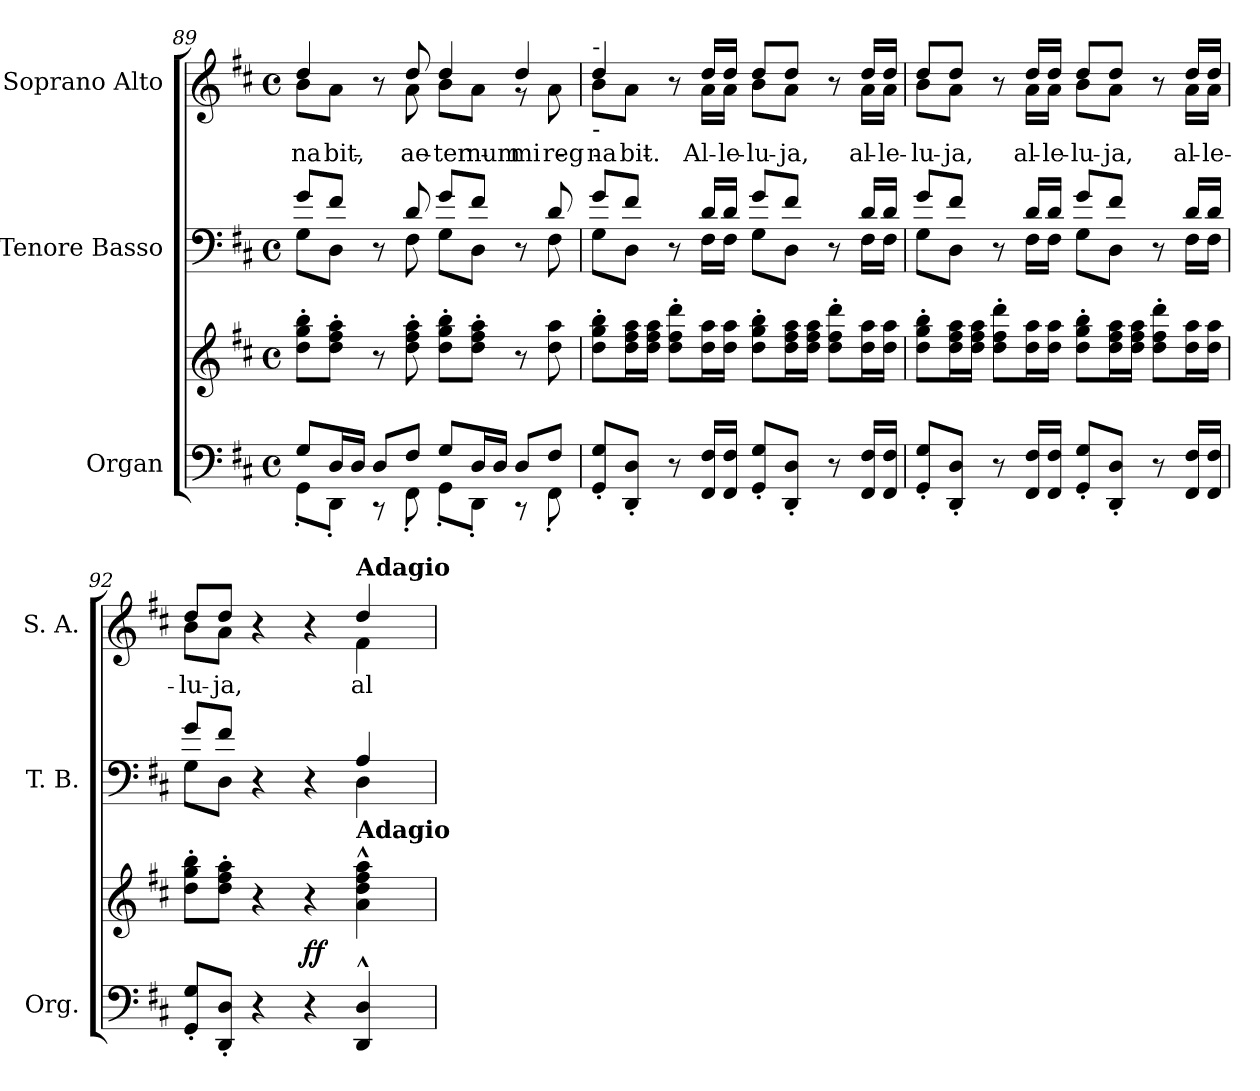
**kern	**kern	**dynam	**kern	**kern	**text
*part3	*part3	*part3	*part2	*part1	*part1
*staff4	*staff3	*staff3/4	*staff2	*staff1	*staff1
*I"Organ	*	*	*I"Tenore Basso	*I"Soprano Alto	*
*I'Org.	*	*	*I'T. B.	*I'S. A.	*
*clefF4	*clefG2	*	*clefF4	*clefG2	*
*k[f#c#]	*k[f#c#]	*	*k[f#c#]	*k[f#c#]	*
*D:	*D:	*	*D:	*D:	*
*M4/4	*M4/4	*	*M4/4	*M4/4	*
*met(c)	*met(c)	*	*met(c)	*met(c)	*
=89	=89	=89	=89	=89	=89
*^	*	*	*^	*	*
!	!	!	!	!	!	!	!LO:LY:a:color=#000000
*	*	*	*	*	*	*^	*
!	!	!	!	!	!	!	!	!LO:LY:b:color=#000000
8Gi/L	8GG'i\L	8ddi'\ 8ggi'\ 8bbi'\L	.	8gi/L	8Gi\L	4ddi/	8bi\L	-na-
!	!	!	!	!	!	!	!	!LO:LY:b:color=#000000
16Di/L	8DD'i\J	8ddi'\ 8ff#i'\ 8aai'\J	.	8f#i/J	8Di\J	.	8ai\J	-bit,
16Di/JJ	.	.	.	.	.	.	.	.
8Di/L	8r	8r	.	8r	8ryy	8r	8ryy	.
!	!	!	!	!	!	!	!	!LO:LY:a:color=#000000
!	!	!	!	!	!	!	!	!LO:LY:b:color=#000000
8F#i/J	8FF#'i\	8ddi\' 8ff#i' 8aai'	.	8di/	8F#i\	8ddi/	8ai\	ae-
!	!	!	!	!	!	!	!	!LO:LY:a:color=#000000
!	!	!	!	!	!	!	!	!LO:LY:b:color=#000000
8Gi/L	8GG'i\L	8ddi'\ 8ggi'\ 8bbi'\L	.	8gi/L	8Gi\L	4ddi/	8bi\L	-ter-
!	!	!	!	!	!	!	!	!LO:LY:b:color=#000000
16Di/L	8DD'i\J	8ddi'\ 8ff#i'\ 8aai'\J	.	8f#i/J	8Di\J	.	8ai\J	-num
16Di/JJ	.	.	.	.	.	.	.	.
!	!	!	!	!	!	!	!	!LO:LY:a:color=#000000
8Di/L	8r	8r	.	8r	8ryy	4ddi/	8r	-mi-
!	!	!	!	!	!	!	!	!LO:LY:b:color=#000000
8F#i/J	8FF#'i\	8ddi\ 8aai	.	8di/	8F#i\	.	8ai\	reg-
*v	*v	*	*	*	*	*	*	*
!!LO:LB:g=z	!!
=90	=90	=90	=90	=90	=90	=90	=90
*^	*	*	*	*	*	*	*
!	!	!	!	!	!	!	!	!LO:LY:a:color=#000000
*v	*v	*	*	*	*	*	*	*
*^	*	*	*	*	*	*	*
!	!	!	!	!	!	!LO:TX:b:t=-	!	!
!	!	!	!	!	!	!LO:TX:a:t=-	!	!
!	!	!	!	!	!	!	!	!LO:LY:b:color=#000000
*v	*v	*	*	*	*	*	*	*
8GGi'/ 8Gi'/L	8ddi'\ 8ggi'\ 8bbi'\L	.	8gi/L	8Gi\L	4ddi/	8bi\L	-na-
!	!	!	!	!	!	!	!LO:LY:b:color=#000000
8DDi'/ 8Di'/J	16ddi\ 16ff#i\ 16aai\L	.	8f#i/J	8Di\J	.	8ai\J	-bit.
.	16ddi\ 16ff#i\ 16aai\JJ	.	.	.	.	.	.
8r	8ddi'\ 8ff#i'\ 8dddi'\L	.	8r	8ryy	8r	8ryy	.
!	!	!	!	!	!	!	!LO:LY:b:color=#000000
16FF#i/ 16F#i/LL	16ddi\ 16aai\L	.	16di/LL	16F#i\LL	16ddi/LL	16ai\LL	Al-
!	!	!	!	!	!	!	!LO:LY:b:color=#000000
16FF#i/ 16F#i/JJ	16ddi\ 16aai\JJ	.	16di/JJ	16F#i\JJ	16ddi/JJ	16ai\JJ	-le-
!	!	!	!	!	!	!	!LO:LY:b:color=#000000
8GGi'/ 8Gi'/L	8ddi'\ 8ggi'\ 8bbi'\L	.	8gi/L	8Gi\L	8ddi/L	8bi\L	-lu-
!	!	!	!	!	!	!	!LO:LY:b:color=#000000
8DDi'/ 8Di'/J	16ddi\ 16ff#i\ 16aai\L	.	8f#i/J	8Di\J	8ddi/J	8ai\J	-ja,
.	16ddi\ 16ff#i\ 16aai\JJ	.	.	.	.	.	.
8r	8ddi'\ 8ff#i'\ 8dddi'\L	.	8r	8ryy	8r	8ryy	.
!	!	!	!	!	!	!	!LO:LY:b:color=#000000
16FF#i/ 16F#i/LL	16ddi\ 16aai\L	.	16di/LL	16F#i\LL	16ddi/LL	16ai\LL	al-
!	!	!	!	!	!	!	!LO:LY:b:color=#000000
16FF#i/ 16F#i/JJ	16ddi\ 16aai\JJ	.	16di/JJ	16F#i\JJ	16ddi/JJ	16ai\JJ	-le-
=91	=91	=91	=91	=91	=91	=91	=91
!	!	!	!	!	!	!	!LO:LY:b:color=#000000
8GGi'/ 8Gi'/L	8ddi'\ 8ggi'\ 8bbi'\L	.	8gi/L	8Gi\L	8ddi/L	8bi\L	-lu-
!	!	!	!	!	!	!	!LO:LY:b:color=#000000
8DDi'/ 8Di'/J	16ddi\ 16ff#i\ 16aai\L	.	8f#i/J	8Di\J	8ddi/J	8ai\J	-ja,
.	16ddi\ 16ff#i\ 16aai\JJ	.	.	.	.	.	.
8r	8ddi'\ 8ff#i'\ 8dddi'\L	.	8r	8ryy	8r	8ryy	.
!	!	!	!	!	!	!	!LO:LY:b:color=#000000
16FF#i/ 16F#i/LL	16ddi\ 16aai\L	.	16di/LL	16F#i\LL	16ddi/LL	16ai\LL	al-
!	!	!	!	!	!	!	!LO:LY:b:color=#000000
16FF#i/ 16F#i/JJ	16ddi\ 16aai\JJ	.	16di/JJ	16F#i\JJ	16ddi/JJ	16ai\JJ	-le-
!	!	!	!	!	!	!	!LO:LY:b:color=#000000
8GGi'/ 8Gi'/L	8ddi'\ 8ggi'\ 8bbi'\L	.	8gi/L	8Gi\L	8ddi/L	8bi\L	-lu-
!	!	!	!	!	!	!	!LO:LY:b:color=#000000
8DDi'/ 8Di'/J	16ddi\ 16ff#i\ 16aai\L	.	8f#i/J	8Di\J	8ddi/J	8ai\J	-ja,
.	16ddi\ 16ff#i\ 16aai\JJ	.	.	.	.	.	.
8r	8ddi'\ 8ff#i'\ 8dddi'\L	.	8r	8ryy	8r	8ryy	.
!	!	!	!	!	!	!	!LO:LY:b:color=#000000
16FF#i/ 16F#i/LL	16ddi\ 16aai\L	.	16di/LL	16F#i\LL	16ddi/LL	16ai\LL	al-
!	!	!	!	!	!	!	!LO:LY:b:color=#000000
16FF#i/ 16F#i/JJ	16ddi\ 16aai\JJ	.	16di/JJ	16F#i\JJ	16ddi/JJ	16ai\JJ	-le-
=92	=92	=92	=92	=92	=92	=92	=92
!	!	!	!	!	!	!	!LO:LY:b:color=#000000
8GGi'/ 8Gi'/L	8ddi'\ 8ggi'\ 8bbi'\L	.	8gi/L	8Gi\L	8ddi/L	8bi\L	-lu-
!	!	!	!	!	!	!	!LO:LY:b:color=#000000
8DDi'/ 8Di'/J	8ddi'\ 8ff#i'\ 8aai'\J	.	8f#i/J	8Di\J	8ddi/J	8ai\J	-ja,
4r	4r	.	4r	4ryy	4r	4ryy	.
4r	4r	ff	4r	4ryy	4r	4ryy	.
*	*MM60	*	*	*	*MM60	*	*
!	!	!	!	!	!LO:TX:a:B:t=Adagio	!	!
!	!LO:TX:a:B:t=Adagio	!	!	!	!	!	!
!	!	!	!	!	!	!	!LO:LY:b:color=#000000
4DDi/^^ 4Di^^	4ai\^^ 4ddi^^ 4ff#i^^ 4aai^^	.	4Ai/	4Di\	4ddi/	4f#i\	al-
*	*	*	*v	*v	*	*	*
*	*	*	*	*v	*v	*
=	=	=	=	=	=
*-	*-	*-	*-	*-	*-
